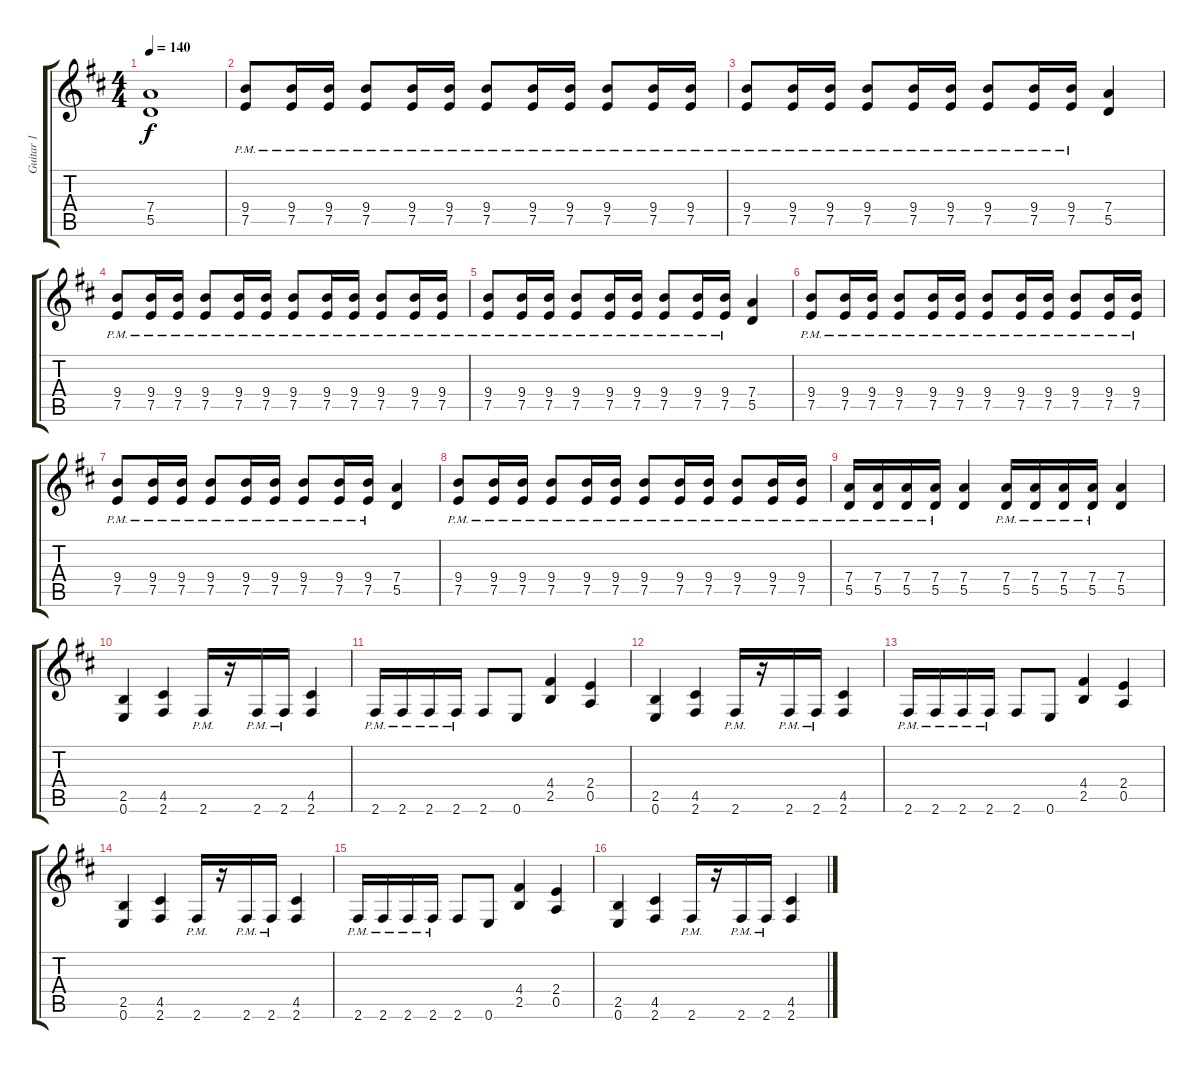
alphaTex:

\track ("Guitar 1" "Guitar 1") {instrument distortionguitar}
\staff {score tabs}
\tuning (E4 B3 G3 D3 A2 E2) {hide}
\ts (4 4)
\tempo 140
\clef g2
\ks d
(7.4{t} 5.5{t}).1{dy f} |
(9.4{pm} 7.5{pm}).8 (9.4{pm} 7.5{pm}).16 (9.4{pm} 7.5{pm}).16 (9.4{pm} 7.5{pm}).8 (9.4{pm} 7.5{pm}).16 (9.4{pm} 7.5{pm}).16 (9.4{pm} 7.5{pm}).8 (9.4{pm} 7.5{pm}).16 (9.4{pm} 7.5{pm}).16 (9.4{pm} 7.5{pm}).8 (9.4{pm} 7.5{pm}).16 (9.4{pm} 7.5{pm}).16 |
(9.4{pm} 7.5{pm}).8 (9.4{pm} 7.5{pm}).16 (9.4{pm} 7.5{pm}).16 (9.4{pm} 7.5{pm}).8 (9.4{pm} 7.5{pm}).16 (9.4{pm} 7.5{pm}).16 (9.4{pm} 7.5{pm}).8 (9.4{pm} 7.5{pm}).16 (9.4{pm} 7.5{pm}).16 (7.4 5.5).4 |
(9.4{pm} 7.5{pm}).8 (9.4{pm} 7.5{pm}).16 (9.4{pm} 7.5{pm}).16 (9.4{pm} 7.5{pm}).8 (9.4{pm} 7.5{pm}).16 (9.4{pm} 7.5{pm}).16 (9.4{pm} 7.5{pm}).8 (9.4{pm} 7.5{pm}).16 (9.4{pm} 7.5{pm}).16 (9.4{pm} 7.5{pm}).8 (9.4{pm} 7.5{pm}).16 (9.4{pm} 7.5{pm}).16 |
(9.4{pm} 7.5{pm}).8 (9.4{pm} 7.5{pm}).16 (9.4{pm} 7.5{pm}).16 (9.4{pm} 7.5{pm}).8 (9.4{pm} 7.5{pm}).16 (9.4{pm} 7.5{pm}).16 (9.4{pm} 7.5{pm}).8 (9.4{pm} 7.5{pm}).16 (9.4{pm} 7.5{pm}).16 (7.4 5.5).4 |
(9.4{pm} 7.5{pm}).8 (9.4{pm} 7.5{pm}).16 (9.4{pm} 7.5{pm}).16 (9.4{pm} 7.5{pm}).8 (9.4{pm} 7.5{pm}).16 (9.4{pm} 7.5{pm}).16 (9.4{pm} 7.5{pm}).8 (9.4{pm} 7.5{pm}).16 (9.4{pm} 7.5{pm}).16 (9.4{pm} 7.5{pm}).8 (9.4{pm} 7.5{pm}).16 (9.4{pm} 7.5{pm}).16 |
(9.4{pm} 7.5{pm}).8 (9.4{pm} 7.5{pm}).16 (9.4{pm} 7.5{pm}).16 (9.4{pm} 7.5{pm}).8 (9.4{pm} 7.5{pm}).16 (9.4{pm} 7.5{pm}).16 (9.4{pm} 7.5{pm}).8 (9.4{pm} 7.5{pm}).16 (9.4{pm} 7.5{pm}).16 (7.4 5.5).4 |
(9.4{pm} 7.5{pm}).8 (9.4{pm} 7.5{pm}).16 (9.4{pm} 7.5{pm}).16 (9.4{pm} 7.5{pm}).8 (9.4{pm} 7.5{pm}).16 (9.4{pm} 7.5{pm}).16 (9.4{pm} 7.5{pm}).8 (9.4{pm} 7.5{pm}).16 (9.4{pm} 7.5{pm}).16 (9.4{pm} 7.5{pm}).8 (9.4{pm} 7.5{pm}).16 (9.4{pm} 7.5{pm}).16 |
(7.4{pm} 5.5{pm}).16 (7.4{pm} 5.5{pm}).16 (7.4{pm} 5.5{pm}).16 (7.4{pm} 5.5{pm}).16 (7.4 5.5).4 (7.4{pm} 5.5{pm}).16 (7.4{pm} 5.5{pm}).16 (7.4{pm} 5.5{pm}).16 (7.4{pm} 5.5{pm}).16 (7.4 5.5).4 |
(2.5 0.6).4 (4.5 2.6).4 2.6{pm}.16 r.16 2.6{pm}.16 2.6{pm}.16 (4.5 2.6).4 |
2.6{pm}.16 2.6{pm}.16 2.6{pm}.16 2.6{pm}.16 2.6.8 0.6.8 (4.4 2.5).4 (2.4 0.5).4 |
(2.5 0.6).4 (4.5 2.6).4 2.6{pm}.16 r.16 2.6{pm}.16 2.6{pm}.16 (4.5 2.6).4 |
2.6{pm}.16 2.6{pm}.16 2.6{pm}.16 2.6{pm}.16 2.6.8 0.6.8 (4.4 2.5).4 (2.4 0.5).4 |
(2.5 0.6).4 (4.5 2.6).4 2.6{pm}.16 r.16 2.6{pm}.16 2.6{pm}.16 (4.5 2.6).4 |
2.6{pm}.16 2.6{pm}.16 2.6{pm}.16 2.6{pm}.16 2.6.8 0.6.8 (4.4 2.5).4 (2.4 0.5).4 |
(2.5 0.6).4 (4.5 2.6).4 2.6{pm}.16 r.16 2.6{pm}.16 2.6{pm}.16 (4.5 2.6).4
